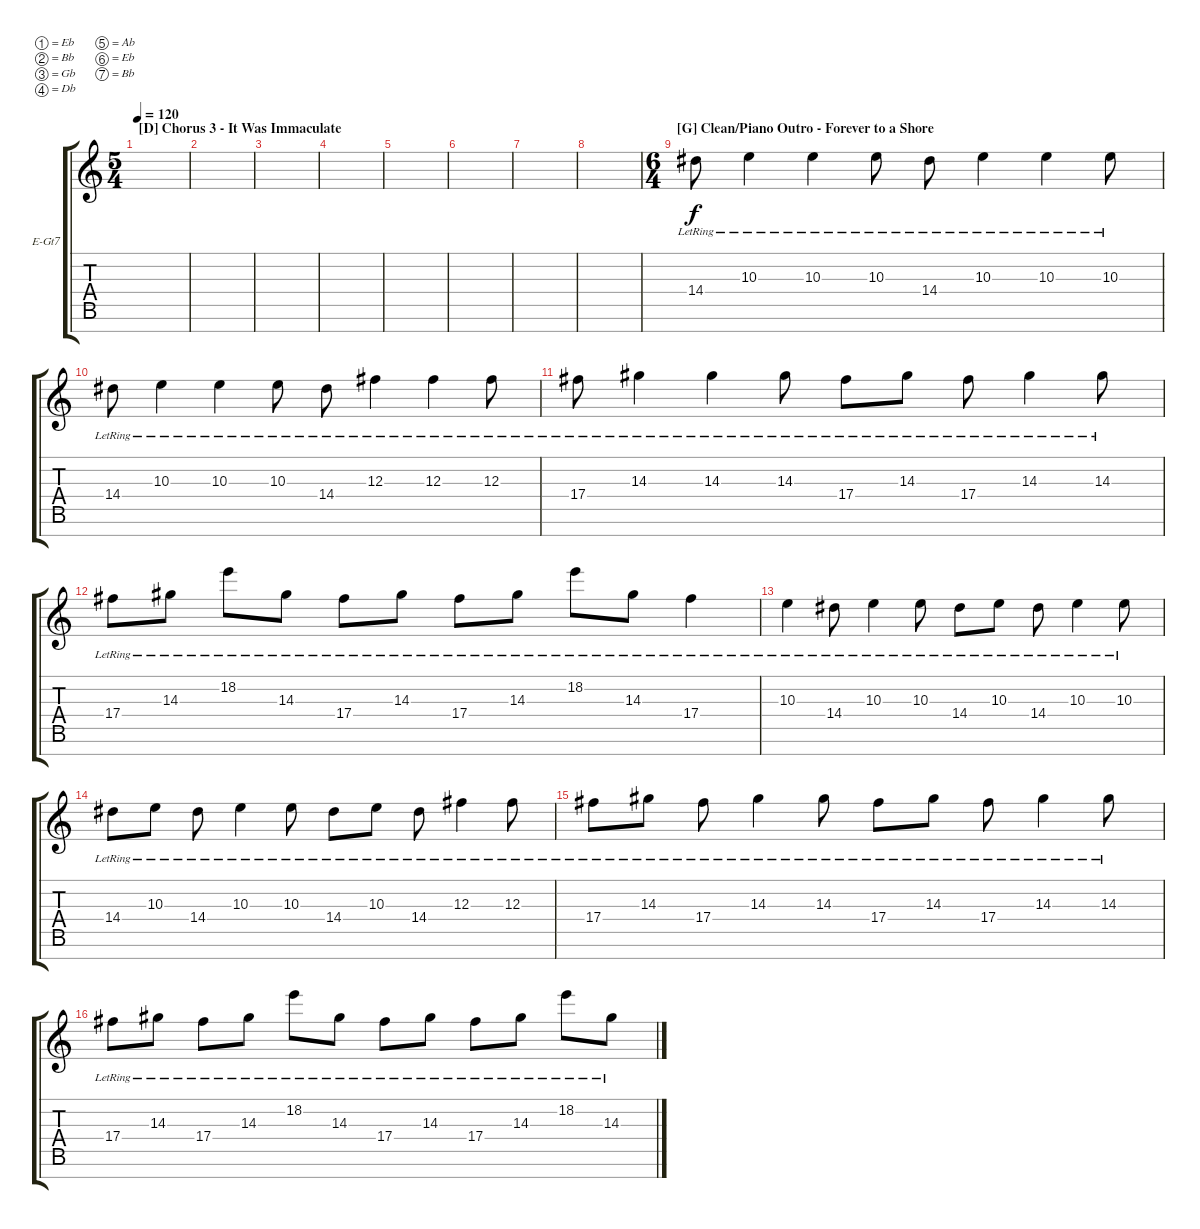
\defaultSystemsLayout 4
\bracketExtendMode groupsimilarinstruments
\firstSystemTrackNameOrientation horizontal
\otherSystemsTrackNameOrientation horizontal
\track ("Clean" "E-Gt7") {instrument electricguitarclean}
\staff {score tabs}
\tuning (Eb4 Bb3 Gb3 Db3 Ab2 Eb2 Bb1)
\ts (5 4)
\section ("D" "Chorus 3 - It Was Immaculate")
\tempo 120
\clef g2
\ks c
|
|
|
|
|
|
|
|
\ts (6 4)
\section ("G" "Clean/Piano Outro - Forever to a Shore")
14.4{lr}.8 10.3{lr}.4 10.3{lr}.4 10.3{lr}.8 14.4{lr}.8 10.3{lr}.4 10.3{lr}.4 10.3{lr}.8 |
14.4{lr}.8 10.3{lr}.4 10.3{lr}.4 10.3{lr}.8 14.4{lr}.8 12.3{lr}.4 12.3{lr}.4 12.3{lr}.8 |
17.4{lr}.8 14.3{lr}.4 14.3{lr}.4 14.3{lr}.8 17.4{lr}.8 14.3{lr}.8 17.4{lr}.8 14.3{lr}.4 14.3{lr}.8 |
17.4{lr}.8 14.3{lr}.8 18.2{lr}.8 14.3{lr}.8 17.4{lr}.8 14.3{lr}.8 17.4{lr}.8 14.3{lr}.8 18.2{lr}.8 14.3{lr}.8 17.4{lr}.4 |
10.3{lr}.4 14.4{lr}.8 10.3{lr}.4 10.3{lr}.8 14.4{lr}.8 10.3{lr}.8 14.4{lr}.8 10.3{lr}.4 10.3{lr}.8 |
14.4{lr}.8 10.3{lr}.8 14.4{lr}.8 10.3{lr}.4 10.3{lr}.8 14.4{lr}.8 10.3{lr}.8 14.4{lr}.8 12.3{lr}.4 12.3{lr}.8 |
17.4{lr}.8 14.3{lr}.8 17.4{lr}.8 14.3{lr}.4 14.3{lr}.8 17.4{lr}.8 14.3{lr}.8 17.4{lr}.8 14.3{lr}.4 14.3{lr}.8 |
17.4{lr}.8 14.3{lr}.8 17.4{lr}.8 14.3{lr}.8 18.2{lr}.8 14.3{lr}.8 17.4{lr}.8 14.3{lr}.8 17.4{lr}.8 14.3{lr}.8 18.2{lr}.8 14.3{lr}.8
